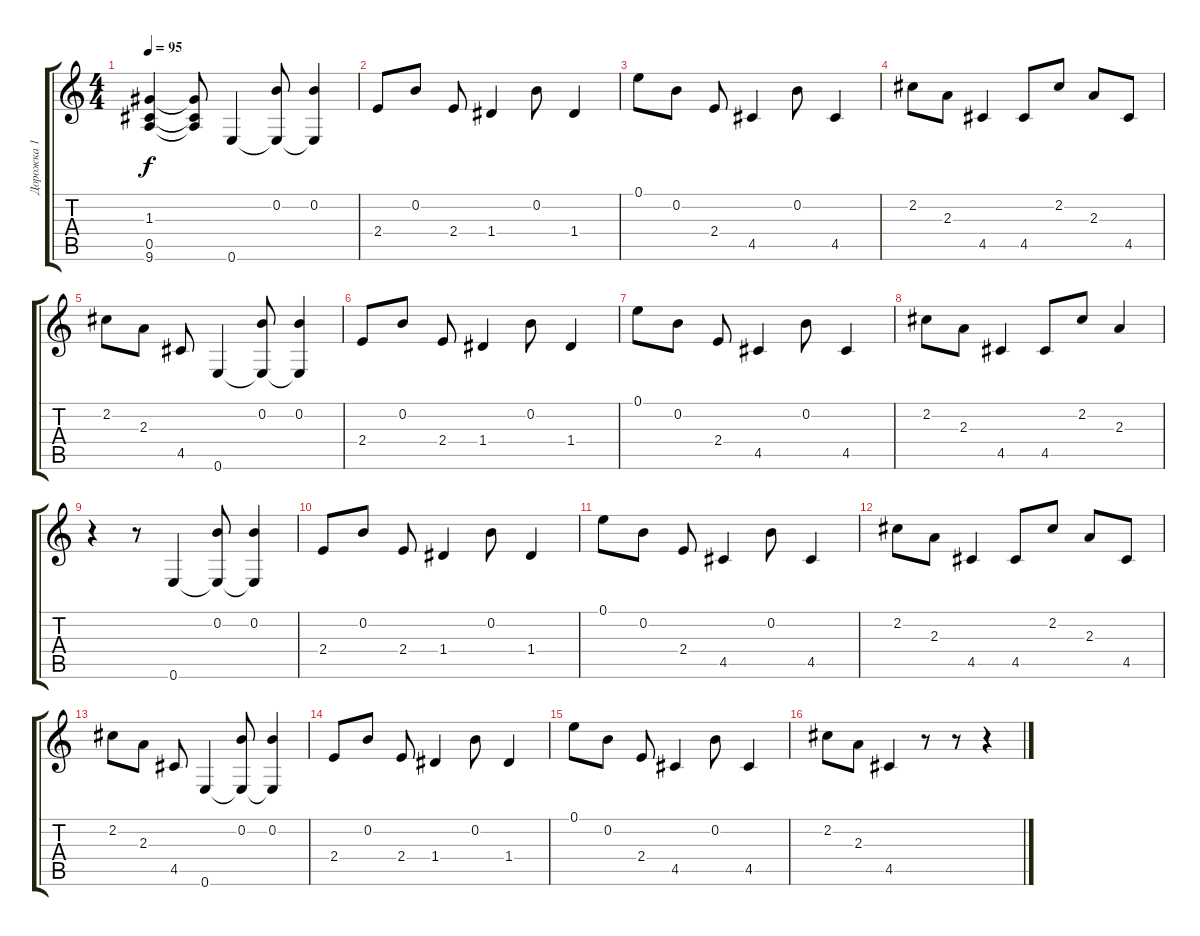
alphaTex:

\track ("Дорожка 1" "Дорожка 1") {instrument electricguitarclean}
\staff {score tabs}
\tuning (E4 B3 G3 D3 A2 E2) {hide}
\ts (4 4)
\tempo 95
\clef g2
\ks c
(1.3{t} 0.5{t} 9.6{t}).4{dy f} (1.3{t} 0.5{t} 9.6{t}).8 0.6.4 (0.2 0.6{t}).8 (0.2 0.6{t}).4 |
2.4.8 0.2.8 2.4.8 1.4.4 0.2.8 1.4.4 |
0.1.8 0.2.8 2.4.8 4.5.4 0.2.8 4.5.4 |
2.2.8 2.3.8 4.5.4 4.5.8 2.2.8 2.3.8 4.5.8 |
2.2.8 2.3.8 4.5.8 0.6.4 (0.2 0.6{t}).8 (0.2 0.6{t}).4 |
2.4.8 0.2.8 2.4.8 1.4.4 0.2.8 1.4.4 |
0.1.8 0.2.8 2.4.8 4.5.4 0.2.8 4.5.4 |
2.2.8 2.3.8 4.5.4 4.5.8 2.2.8 2.3.4 |
r.4 r.8 0.6.4 (0.2 0.6{t}).8 (0.2 0.6{t}).4 |
2.4.8 0.2.8 2.4.8 1.4.4 0.2.8 1.4.4 |
0.1.8 0.2.8 2.4.8 4.5.4 0.2.8 4.5.4 |
2.2.8 2.3.8 4.5.4 4.5.8 2.2.8 2.3.8 4.5.8 |
2.2.8 2.3.8 4.5.8 0.6.4 (0.2 0.6{t}).8 (0.2 0.6{t}).4 |
2.4.8 0.2.8 2.4.8 1.4.4 0.2.8 1.4.4 |
0.1.8 0.2.8 2.4.8 4.5.4 0.2.8 4.5.4 |
2.2.8 2.3.8 4.5.4 r.8 r.8 r.4
